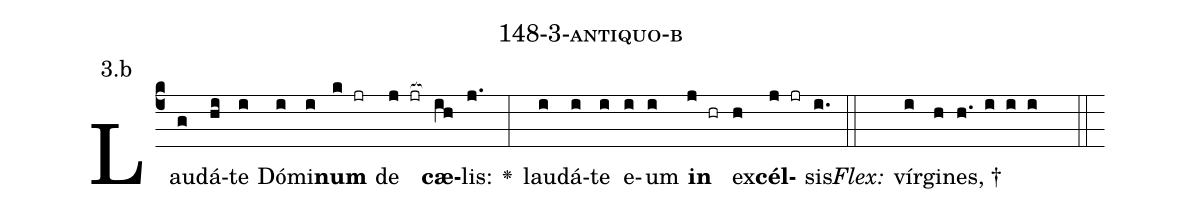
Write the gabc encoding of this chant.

name: 148-3-antiquo-b;
annotation: 3.b;
%%
(c4)Lau(g)dá(hi)te(i) Dó(i)mi(i)<b>num</b>(k jr) de(j jr[ocb:1{]) <b>cæ</b>(ih[ocb:0}])lis:(j.) <v>\greheightstar</v>(:) lau(i)dá(i)te(i) e(i)um(i) <b>in</b>(j hr) ex(h)<b>cél</b>(j jr)sis.(i.) (::)
<i>Flex:</i>()  vír(i)gi(h)nes, †(h. i i i  ::)

%E(i) u(i) o(j) u(h) a(j) e.(i.) (::)
